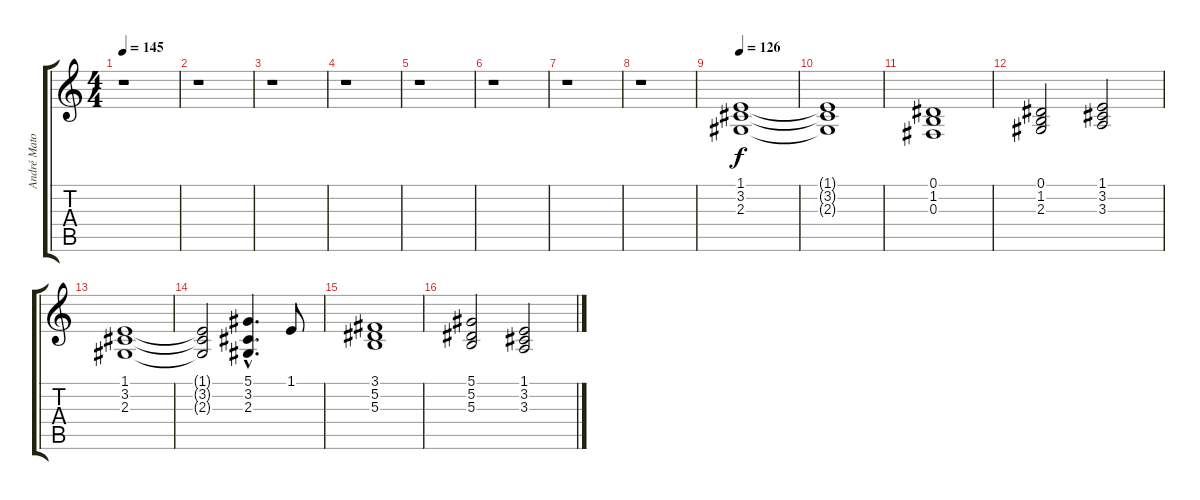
\track ("André Matos - Choir" "André Mato") {instrument choiraahs}
\staff {score tabs}
\tuning (Eb4 Bb3 Gb3 Db3 Ab2 Eb2) {hide}
\ts (4 4)
\tempo 145
\clef g2
\ks c
r.1{dy f} |
r.1 |
r.1 |
r.1 |
r.1 |
r.1 |
r.1 |
r.1 |
\tempo 126
(1.1 3.2 2.3).1 |
(1.1{t} 3.2{t} 2.3{t}).1 |
(0.1 1.2 0.3).1 |
(0.1 1.2 2.3).2 (1.1 3.2 3.3).2 |
(1.1 3.2 2.3).1 |
(1.1{t} 3.2{t} 2.3{t}).2 (5.1{hac} 3.2{hac} 2.3{hac}).4{d} 1.1.8 |
(3.1 5.2 5.3).1 |
(5.1 5.2 5.3).2 (1.1 3.2 3.3).2
